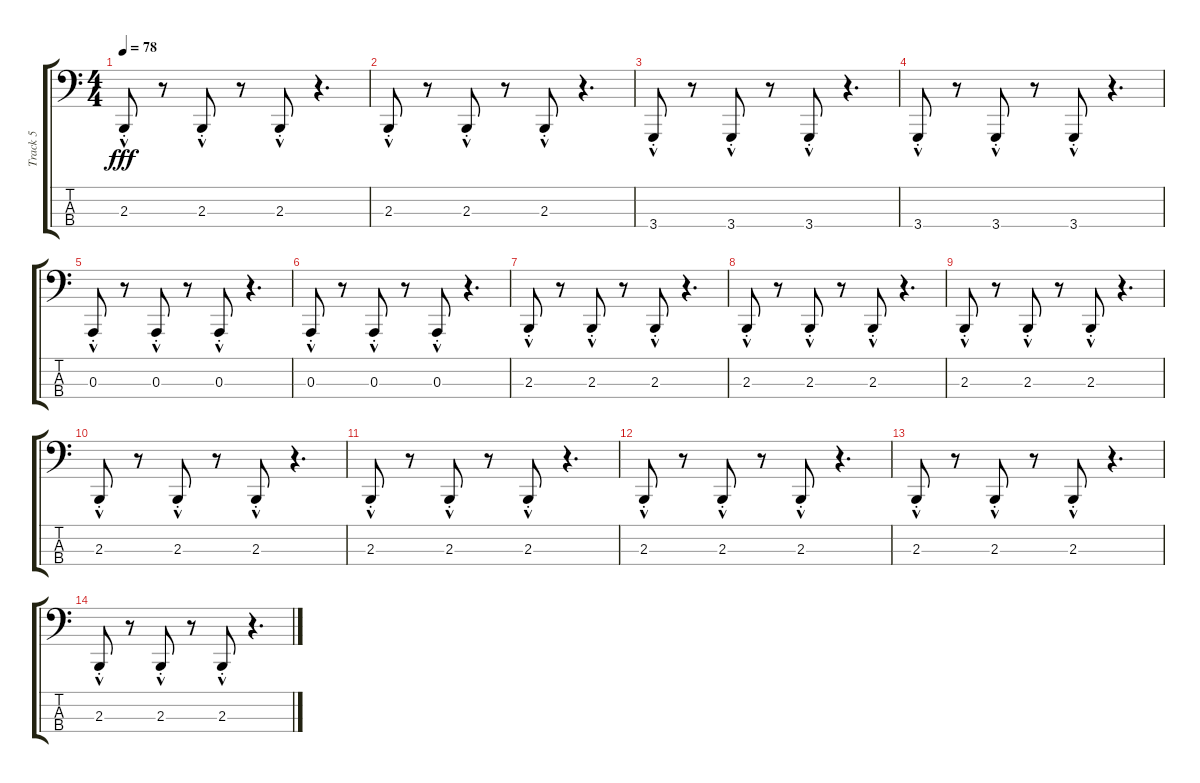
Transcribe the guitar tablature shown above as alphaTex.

\track ("Track 5" "Track 5") {instrument tuba}
\staff {score tabs}
\tuning (G2 D2 A1 E1) {hide}
\ts (4 4)
\tempo 78
\clef f4
\ks c
2.3{hac st}.8{dy fff} r.8 2.3{hac st}.8 r.8 2.3{hac st}.8 r.4{d} |
2.3{hac st}.8 r.8 2.3{hac st}.8 r.8 2.3{hac st}.8 r.4{d} |
3.4{hac st}.8 r.8 3.4{hac st}.8 r.8 3.4{hac st}.8 r.4{d} |
3.4{hac st}.8 r.8 3.4{hac st}.8 r.8 3.4{hac st}.8 r.4{d} |
0.3{hac st}.8 r.8 0.3{hac st}.8 r.8 0.3{hac st}.8 r.4{d} |
0.3{hac st}.8 r.8 0.3{hac st}.8 r.8 0.3{hac st}.8 r.4{d} |
2.3{hac st}.8 r.8 2.3{hac st}.8 r.8 2.3{hac st}.8 r.4{d} |
2.3{hac st}.8 r.8 2.3{hac st}.8 r.8 2.3{hac st}.8 r.4{d} |
2.3{hac st}.8 r.8 2.3{hac st}.8 r.8 2.3{hac st}.8 r.4{d} |
2.3{hac st}.8 r.8 2.3{hac st}.8 r.8 2.3{hac st}.8 r.4{d} |
2.3{hac st}.8 r.8 2.3{hac st}.8 r.8 2.3{hac st}.8 r.4{d} |
2.3{hac st}.8 r.8 2.3{hac st}.8 r.8 2.3{hac st}.8 r.4{d} |
2.3{hac st}.8 r.8 2.3{hac st}.8 r.8 2.3{hac st}.8 r.4{d} |
2.3{hac st}.8 r.8 2.3{hac st}.8 r.8 2.3{hac st}.8 r.4{d}
